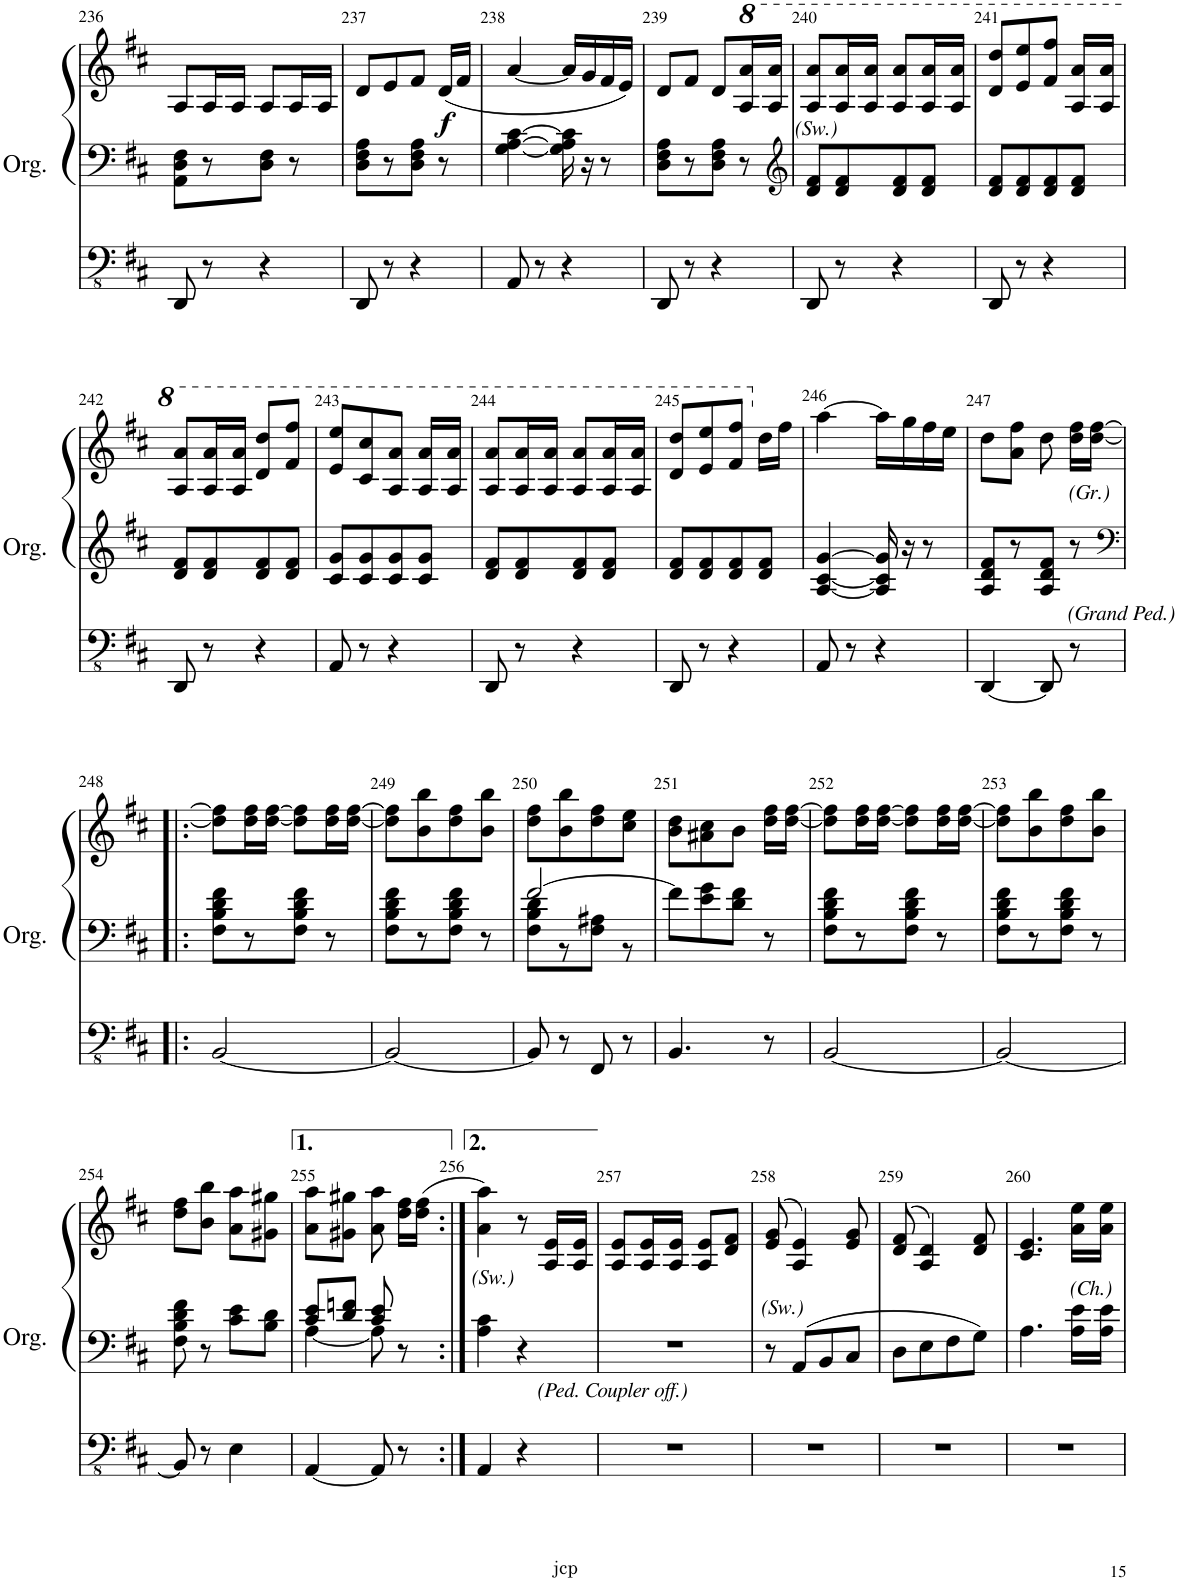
**kern	**kern	**kern	**dynam
*part1	*part1	*part1	*part1
*staff3	*staff2	*staff1	*staff1/2/3
*I"Orgue à tuyaux	*	*	*
*I'Org.	*	*	*
!!LO:PB:g=z
*clefFv4	*clefF4	*clefG2	*
*k[f#c#]	*k[f#c#]	*k[f#c#]	*
*M2/4	*M2/4	*M2/4	*
=236	=236	=236	=236
8DDD/	8AA\ 8D\ 8F#\L	8A/L	.
8r	8r	16A/L	.
.	.	16A/JJ	.
4r	8D\ 8F#\J	8A/L	.
.	8r	16A/L	.
.	.	16A/JJ	.
=237	=237	=237	=237
8DDD/	8D\ 8F#\ 8A\L	8d/L	.
8r	8r	8e/	.
4r	8D\ 8F#\ 8A\J	8f#/J	.
!	!	!	!LO:DY:b
.	8r	(16d/LL	f
.	.	16f#/JJ	.
=238	=238	=238	=238
8AAA/	[4G\ [4A\ [4c#\	[4a/	.
8r	.	.	.
4r	16G\] 16A\] 16c#\]	16a/LL]	.
.	16r	16g/	.
.	8r	16f#/	.
.	.	16e/JJ)	.
=239	=239	=239	=239
8DDD/	8D\ 8F#\ 8A\L	8d/L	.
8r	8r	8f#/J	.
4r	8D\ 8F#\ 8A\J	8d/L	.
*	*	*8va	*
.	8r	16a/ 16aa/L	.
.	.	16a/ 16aa/JJ	.
=240	=240	=240	=240
*	*clefG2	*	*
!	!LO:TX:a:i:t=(Sw.)	!	!
8DDD/	8d/ 8f#/L	8a/ 8aa/L	.
8r	8d/ 8f#/	16a/ 16aa/L	.
.	.	16a/ 16aa/JJ	.
4r	8d/ 8f#/	8a/ 8aa/L	.
.	8d/ 8f#/J	16a/ 16aa/L	.
.	.	16a/ 16aa/JJ	.
=241	=241	=241	=241
8DDD/	8d/ 8f#/L	8dd/ 8ddd/L	.
8r	8d/ 8f#/	8ee/ 8eee/	.
4r	8d/ 8f#/	8ff#/ 8fff#/J	.
.	8d/ 8f#/J	16a/ 16aa/LL	.
.	.	16a/ 16aa/JJ	.
!!LO:LB:g=z
=242	=242	=242	=242
8DDD/	8d/ 8f#/L	8a/ 8aa/L	.
8r	8d/ 8f#/	16a/ 16aa/L	.
.	.	16a/ 16aa/JJ	.
4r	8d/ 8f#/	8dd/ 8ddd/L	.
.	8d/ 8f#/J	8ff#/ 8fff#/J	.
=243	=243	=243	=243
8AAA/	8c#/ 8g/L	8ee/ 8eee/L	.
8r	8c#/ 8g/	8cc#/ 8ccc#/	.
4r	8c#/ 8g/	8a/ 8aa/J	.
.	8c#/ 8g/J	16a/ 16aa/LL	.
.	.	16a/ 16aa/JJ	.
=244	=244	=244	=244
8DDD/	8d/ 8f#/L	8a/ 8aa/L	.
8r	8d/ 8f#/	16a/ 16aa/L	.
.	.	16a/ 16aa/JJ	.
4r	8d/ 8f#/	8a/ 8aa/L	.
.	8d/ 8f#/J	16a/ 16aa/L	.
.	.	16a/ 16aa/JJ	.
=245	=245	=245	=245
8DDD/	8d/ 8f#/L	8dd/ 8ddd/L	.
8r	8d/ 8f#/	8ee/ 8eee/	.
4r	8d/ 8f#/	8ff#/ 8fff#/J	.
*	*	*X8va	*
.	8d/ 8f#/J	16dd\LL	.
.	.	16ff#\JJ	.
=246	=246	=246	=246
8AAA/	[4A/ [4c#/ [4g/	[4aa\	.
8r	.	.	.
4r	16A/] 16c#/] 16g/]	16aa\LL]	.
.	16r	16gg\	.
.	8r	16ff#\	.
.	.	16ee\JJ	.
=247	=247	=247	=247
[4DDD/	8A/ 8d/ 8f#/L	8dd\L	.
.	8r	8a\ 8ff#\J	.
8DDD/]	8A/ 8d/ 8f#/J	8dd\	.
!	!	!LO:TX:b:i:t=(Gr.)	!
!	!LO:TX:b:i:t=(Grand Ped.)	!	!
8r	8r	16dd\ 16ff#\LL	.
.	.	[16dd\ [16ff#\JJ	.
!!LO:LB:g=z
=248!|:	=248!|:	=248!|:	=248!|:
*	*clefF4	*	*
[2BBB/	8F#\ 8B\ 8d\ 8f#\L	8dd\] 8ff#\]L	.
.	8r	16dd\ 16ff#\L	.
.	.	[16dd\ [16ff#\JJ	.
.	8F#\ 8B\ 8d\ 8f#\J	8dd\] 8ff#\]L	.
.	8r	16dd\ 16ff#\L	.
.	.	[16dd\ [16ff#\JJ	.
=249	=249	=249	=249
2BBB/_	8F#\ 8B\ 8d\ 8f#\L	8dd\] 8ff#\]L	.
.	8r	8b\ 8bb\	.
.	8F#\ 8B\ 8d\ 8f#\J	8dd\ 8ff#\	.
.	8r	8b\ 8bb\J	.
=250	=250	=250	=250
*	*^	*	*
8BBB/]	[2f#/	8F#\ 8B\ 8d\L	8dd\ 8ff#\L	.
8r	.	8r	8b\ 8bb\	.
8FFF#/	.	8F#\ 8A#X\J	8dd\ 8ff#\	.
8r	.	8r	8cc#\ 8ee\J	.
*	*v	*v	*	*
=251	=251	=251	=251
4.BBB/	8f#\L]	8b\ 8dd\L	.
.	8e\ 8g\	8a#X\ 8cc#\	.
.	8d\ 8f#\J	8b\J	.
8r	8r	16dd\ 16ff#\LL	.
.	.	[16dd\ [16ff#\JJ	.
=252	=252	=252	=252
[2BBB/	8F#\ 8B\ 8d\ 8f#\L	8dd\] 8ff#\]L	.
.	8r	16dd\ 16ff#\L	.
.	.	[16dd\ [16ff#\JJ	.
.	8F#\ 8B\ 8d\ 8f#\J	8dd\] 8ff#\]L	.
.	8r	16dd\ 16ff#\L	.
.	.	[16dd\ [16ff#\JJ	.
=253	=253	=253	=253
2BBB/_	8F#\ 8B\ 8d\ 8f#\L	8dd\] 8ff#\]L	.
.	8r	8b\ 8bb\	.
.	8F#\ 8B\ 8d\ 8f#\J	8dd\ 8ff#\	.
.	8r	8b\ 8bb\J	.
!!LO:LB:g=z
=254	=254	=254	=254
8BBB/]	8F#\ 8B\ 8d\ 8f#\	8dd\ 8ff#\L	.
8r	8r	8b\ 8bb\J	.
4EE\	8c#\ 8e\L	8a\ 8aa\L	.
.	8B\ 8d\J	8g#X\ 8gg#X\J	.
=255	=255	=255	=255
*	*^	*	*
[4AAA/	8c#/ 8e/L	[4A\	8a\ 8aa\L	.
.	8d/ 8fn/J	.	8g#X\ 8gg#X\J	.
8AAA/]	8c#/ 8e/	8A\]	8a\ 8aa\	.
8r	8r	8ryy	16dd\ 16ff#\LL	.
.	.	.	(16dd\ 16ff#\JJ	.
*	*v	*v	*	*
=256:|!	=256:|!	=256:|!	=256:|!
!	!	!LO:TX:b:i:t=(Sw.)	!
4AAA/	4A\ 4c#\	4a\ 4aa\)	.
!LO:TX:a:i:t=(Ped. Coupler off.)	!	!	!
4r	4r	8r	.
.	.	16A/ 16e/LL	.
.	.	16A/ 16e/JJ	.
=257	=257	=257	=257
2r	2r	8A/ 8e/L	.
.	.	16A/ 16e/L	.
.	.	16A/ 16e/JJ	.
.	.	8A/ 8e/L	.
.	.	8d/ 8f#/J	.
=258	=258	=258	=258
!	!LO:TX:a:i:t=(Sw.)	!	!
2r	8r	(>8e/ 8g/	.
.	8AA/L	4A/ 4e/)	.
.	8BB/	.	.
.	8C#/J	8e/ 8g/	.
=259	=259	=259	=259
2r	8D\L	(>8d/ 8f#/	.
.	8E\	4A/ 4d/)	.
.	8F#\	.	.
.	8G\J	8d/ 8f#/	.
=260	=260	=260	=260
2r	4.A\	4.c#/ 4.e/	.
!	!	!LO:TX:b:i:t=(Ch.)	!
.	16A\ 16e\LL	16a\ 16ee\LL	.
.	16A\ 16e\JJ	16a\ 16ee\JJ	.
=	=	=	=
*-	*-	*-	*-
